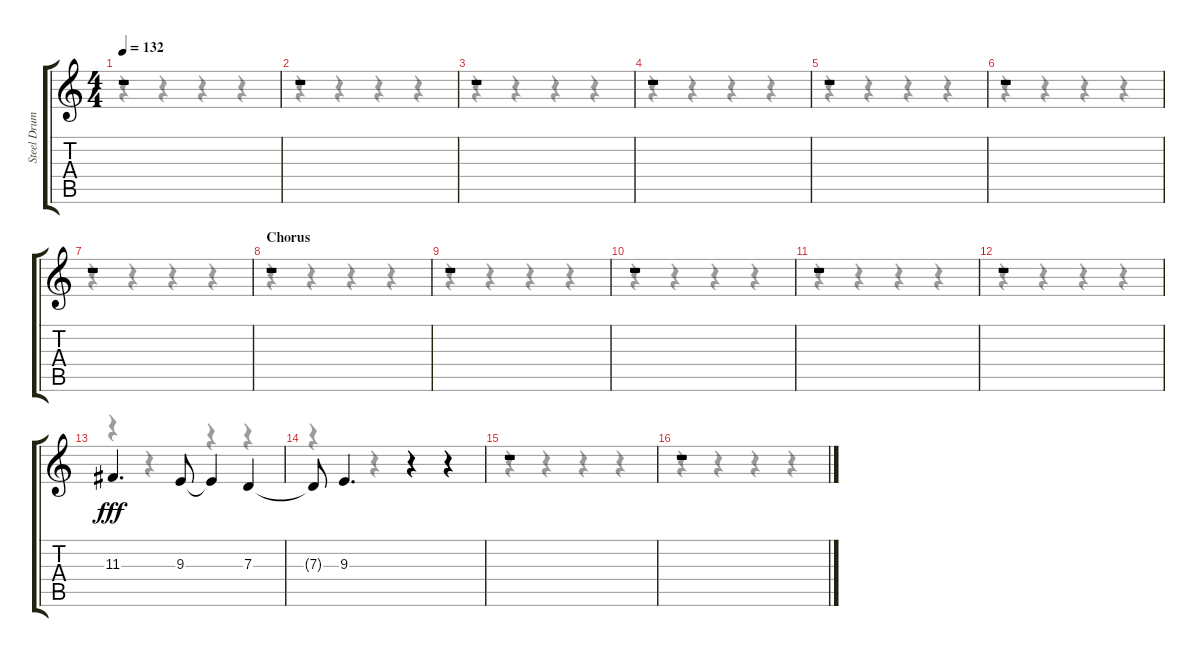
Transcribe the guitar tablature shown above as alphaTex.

\track ("Steel Drums" "Steel Drum") {instrument steeldrums}
\staff {score tabs}
\tuning (E4 B3 G3 D3 A2 E2) {hide}
\voice
\ts (4 4)
\tempo 132
\clef g2
\ks c
r.1{dy f} |
r.1 |
r.1 |
r.1 |
r.1 |
r.1 |
r.1 |
\section ("" "Chorus")
r.1 |
r.1 |
r.1 |
r.1 |
r.1 |
11.3.4{d dy fff} 9.3.8 9.3{t}.4 7.3.4 |
7.3{t}.8 9.3.4{d} r.4 r.4 |
r.1 |
r.1
\voice
\clef g2
\ottava regular
\simile none
\ks c
r.4{dy f} r.4 r.4 r.4 |
r.4 r.4 r.4 r.4 |
r.4 r.4 r.4 r.4 |
r.4 r.4 r.4 r.4 |
r.4 r.4 r.4 r.4 |
r.4 r.4 r.4 r.4 |
r.4 r.4 r.4 r.4 |
r.4 r.4 r.4 r.4 |
r.4 r.4 r.4 r.4 |
r.4 r.4 r.4 r.4 |
r.4 r.4 r.4 r.4 |
r.4 r.4 r.4 r.4 |
r.4 r.4 r.4 r.4 |
r.4 r.4 r.4 r.4 |
r.4 r.4 r.4 r.4 |
r.4 r.4 r.4 r.4
